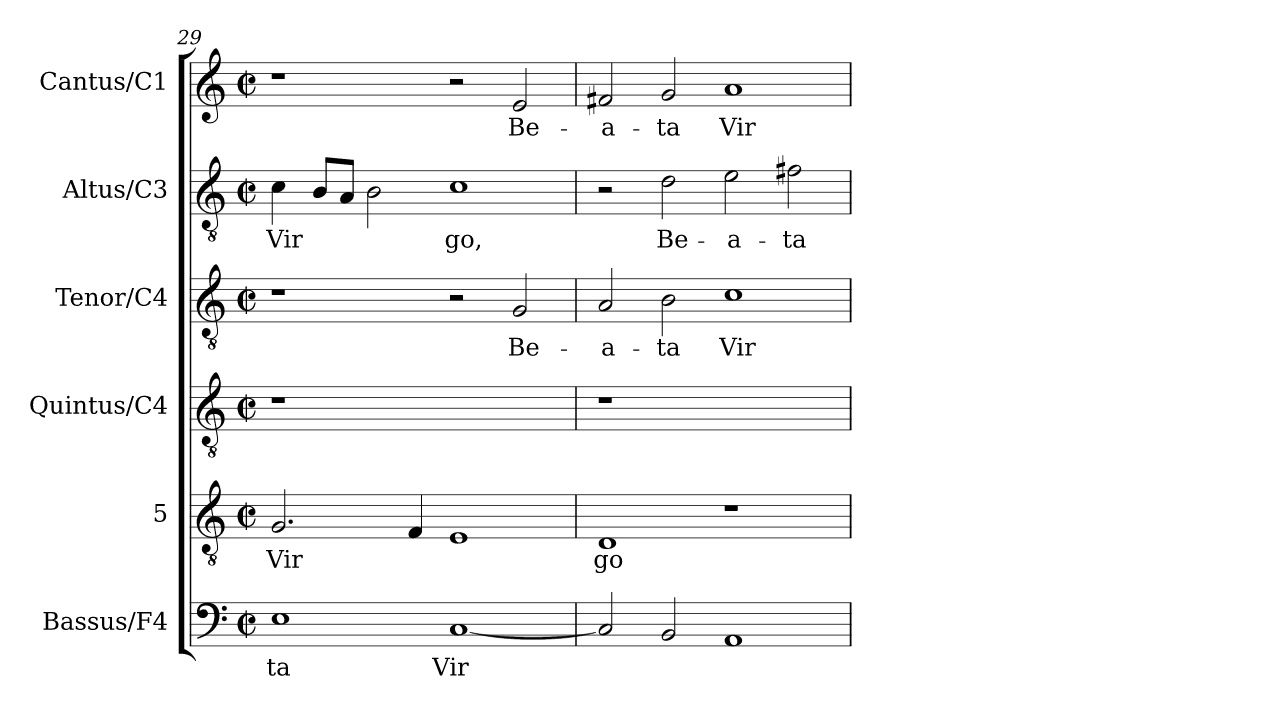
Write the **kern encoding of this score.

**kern	**text	**kern	**text	**kern	**kern	**text	**kern	**text	**kern	**text
*part6	*part6	*part5	*part5	*part4	*part3	*part3	*part2	*part2	*part1	*part1
*staff6	*staff6	*staff5	*staff5	*staff4	*staff3	*staff3	*staff2	*staff2	*staff1	*staff1
*I"Bassus/F4	*	*I"5	*	*I"Quintus/C4	*I"Tenor/C4	*	*I"Altus/C3	*	*I"Cantus/C1	*
*I'B	*	*	*	*	*I'T	*	*I'A	*	*I'C	*
*clefF4	*	*clefGv2	*	*clefGv2	*clefGv2	*	*clefGv2	*	*clefG2	*
*k[]	*	*k[]	*	*k[]	*k[]	*	*k[]	*	*k[]	*
*C:	*	*C:	*	*C:	*C:	*	*C:	*	*C:	*
*M2/2	*	*M2/2	*	*M2/2	*M2/2	*	*M2/2	*	*M2/2	*
*met(c|)	*	*met(c|)	*	*met(c|)	*met(c|)	*	*met(c|)	*	*met(c|)	*
=29	=29	=29	=29	=29	=29	=29	=29	=29	=29	=29
!	!LO:LY:b:rj	!	!LO:LY:b:cj	!	!	!	!	!LO:LY:b:rj	!	!
1E	-ta	2.G/	Vir-	1r	1r	.	4c\	Vir-	1r	.
!	!	!	!	!	!	!	!	!LO:LY:b:rj	!	!
.	.	.	.	.	.	.	8B/L	--	.	.
!	!	!	!	!	!	!	!	!LO:LY:b:rj	!	!
.	.	.	.	.	.	.	8A/J	--	.	.
!	!	!	!	!	!	!	!	!LO:LY:b:rj	!	!
.	.	.	.	.	.	.	2B\	--	.	.
!	!	!	!LO:LY:b:cj	!	!	!	!	!	!	!
.	.	4F/	--	.	.	.	.	.	.	.
!	!LO:LY:b:rj	!	!LO:LY:b:cj	!	!	!	!	!LO:LY:b:rj	!	!
[<1C	Vir-	1E	--	1ryy	2r	.	1c	-go,	2r	.
!	!	!	!	!	!	!LO:LY:b:rj	!	!	!	!LO:LY:b:rj
.	.	.	.	.	2G/	Be-	.	.	2e/	Be-
=30	=30	=30	=30	=30	=30	=30	=30	=30	=30	=30
!	!LO:LY:b:rj	!	!LO:LY:b:cj	!	!	!LO:LY:b:rj	!	!	!	!LO:LY:b:rj
2C/]	--	1D	-go	1r	2A/	-a-	2r	.	2f#X/	-a-
!	!LO:LY:b:rj	!	!	!	!	!LO:LY:b:rj	!	!LO:LY:b:rj	!	!LO:LY:b:rj
2BB/	--	.	.	.	2B\	-ta	2d\	Be-	2g/	-ta
!	!LO:LY:b:rj	!	!	!	!	!LO:LY:b:rj	!	!LO:LY:b:rj	!	!LO:LY:b:rj
1AA	--	1r	.	1ryy	1c	Vir-	2e\	-a-	1a	Vir-
!	!	!	!	!	!	!	!	!LO:LY:b:rj	!	!
.	.	.	.	.	.	.	2f#X\	-ta	.	.
=	=	=	=	=	=	=	=	=	=	=
*-	*-	*-	*-	*-	*-	*-	*-	*-	*-	*-
